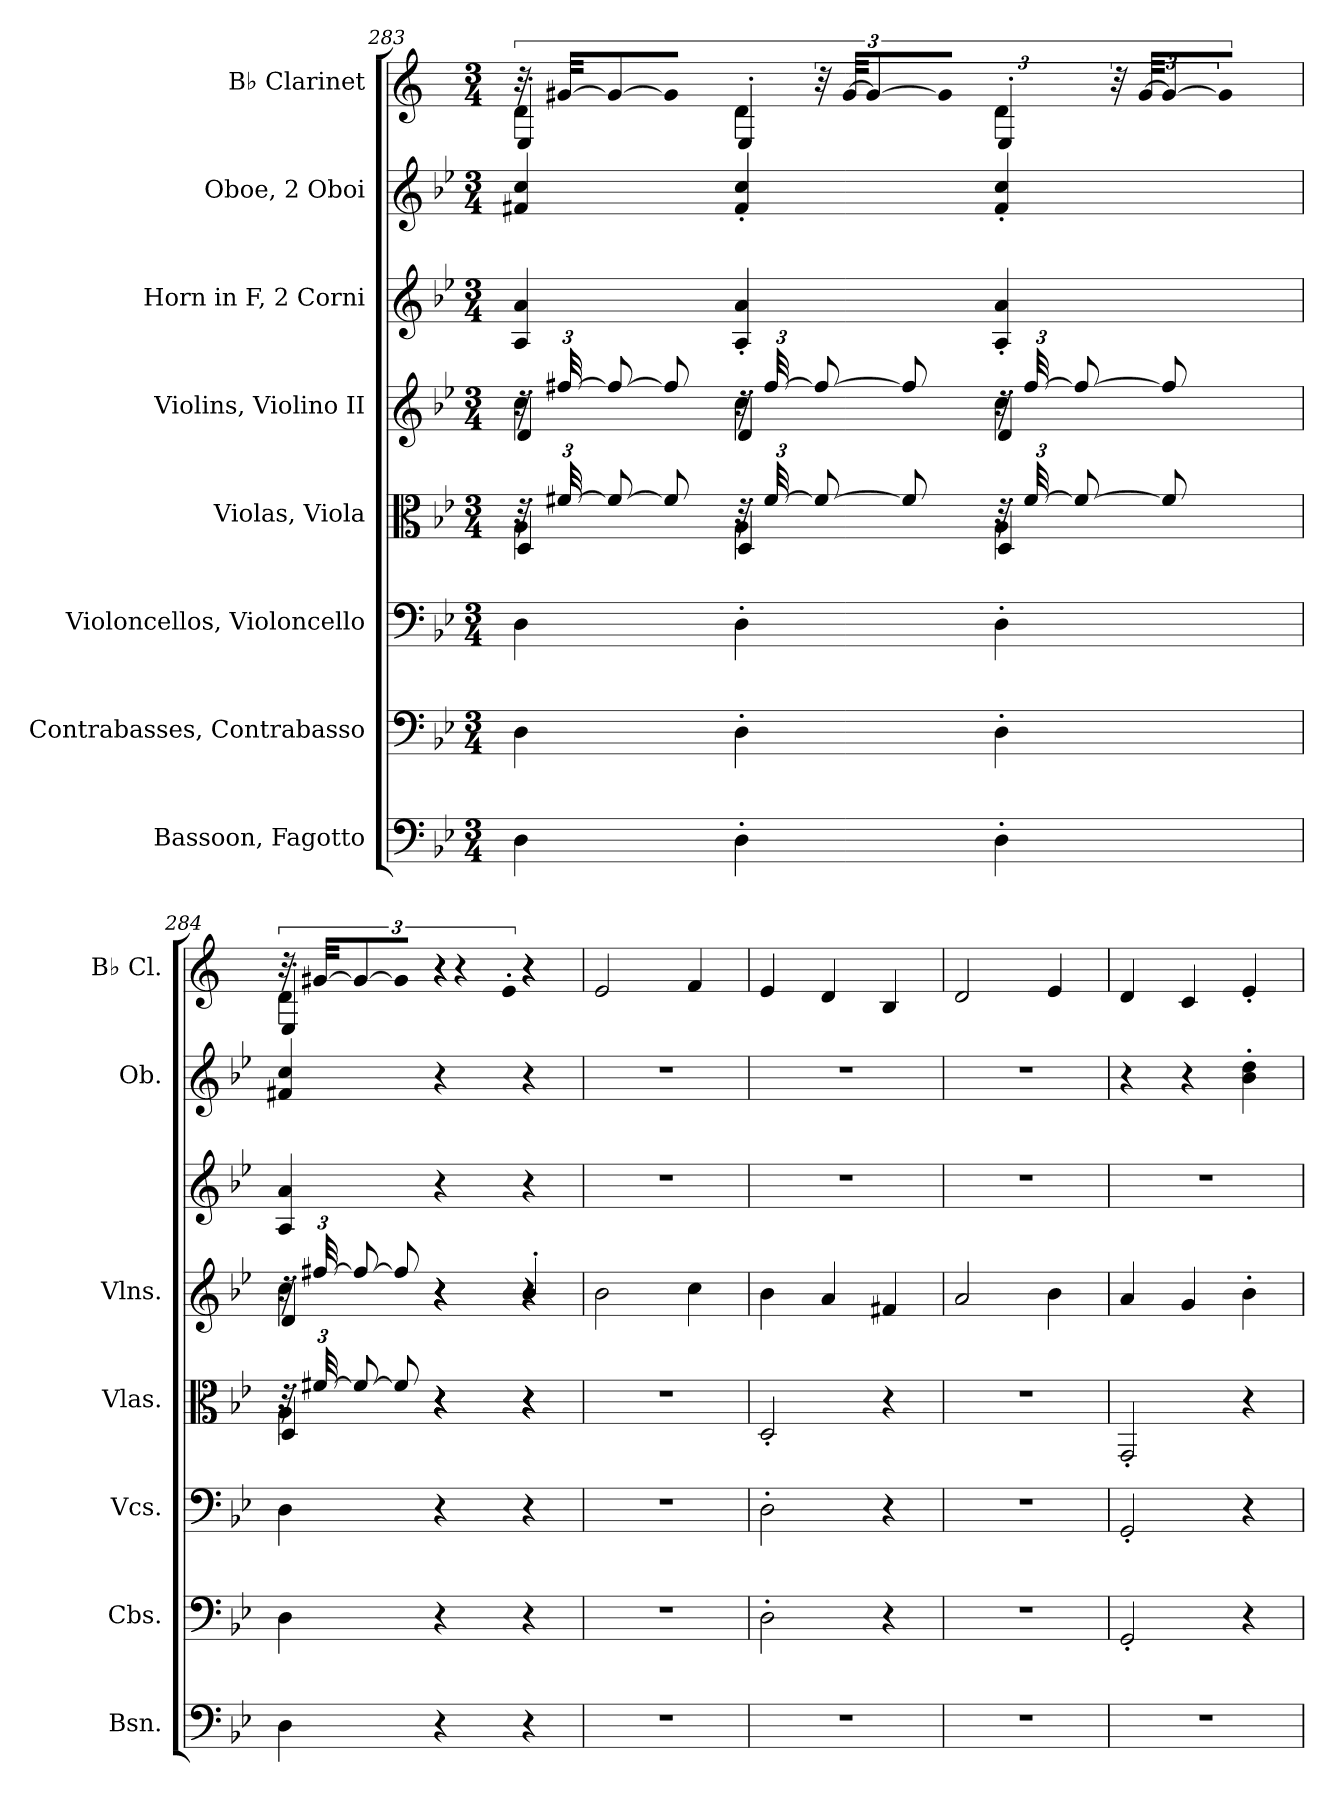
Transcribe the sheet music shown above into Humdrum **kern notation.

**kern	**kern	**kern	**kern	**kern	**kern	**kern	**kern
*part8	*part7	*part6	*part5	*part4	*part3	*part2	*part1
*staff8	*staff7	*staff6	*staff5	*staff4	*staff3	*staff2	*staff1
*I"Bassoon, Fagotto	*I"Contrabasses, Contrabasso	*I"Violoncellos, Violoncello	*I"Violas, Viola	*I"Violins, Violino II	*I"Horn in F, 2 Corni	*I"Oboe, 2 Oboi	*I"B♭ Clarinet
*I'Bsn.	*I'Cbs.	*I'Vcs.	*I'Vlas.	*I'Vlns.	*	*I'Ob.	*I'B♭ Cl.
!!LO:LB:g=z
*clefF4	*clefF4	*clefF4	*clefC3	*clefG2	*clefG2	*clefG2	*clefG2
*	*ITrd7c12	*	*	*	*ITrd4c7	*	*ITrd1c2
*k[b-e-]	*k[b-e-]	*k[b-e-]	*k[b-e-]	*k[b-e-]	*k[b-e-a-]	*k[b-e-]	*k[b-e-]
*M3/4	*M3/4	*M3/4	*M3/4	*M3/4	*M3/4	*M3/4	*M3/4
*	*	*	*Xbrackettup	*Xbrackettup	*	*	*
=283	=283	=283	=283	=283	=283	=283	=283
*	*	*	*^	*^	*	*	*^
*	*	*	*	*^	*	*^	*	*	*	*^
4D\	4DD\	4D\	48r	4A\	4D'/	48r	4cc\	4d'/	4D/ 4d/	4f#X/ 4cc/	48r	4c\	4D'/
.	.	.	[48f#X/	.	.	[48ff#X/	.	.	.	.	[48f#X/KKL	.	.
.	.	.	12f#/_	.	.	12ff#/_	.	.	.	.	12f#/_	.	.
.	.	.	8f#/]	.	.	8ff#/]	.	.	.	.	8f#/J]	.	.
4D'\	4DD'\	4D'\	48r	4A\	4D'/	48r	4cc\	4d'/	4D/' 4d/'	4f#/' 4cc/'	48r	4c\	4D'/
.	.	.	[48f#/	.	.	[48ff#/	.	.	.	.	[48f#/KKL	.	.
.	.	.	12f#/_	.	.	12ff#/_	.	.	.	.	12f#/_	.	.
.	.	.	8f#/]	.	.	8ff#/]	.	.	.	.	8f#/J]	.	.
4D'\	4DD'\	4D'\	48r	4A\	4D'/	48r	4cc\	4d'/	4D/' 4d/'	4f#/' 4cc/'	48r	4c\	4D'/
.	.	.	[48f#/	.	.	[48ff#/	.	.	.	.	[48f#/KKL	.	.
.	.	.	12f#/_	.	.	12ff#/_	.	.	.	.	12f#/_	.	.
.	.	.	8f#/]	.	.	8ff#/]	.	.	.	.	8f#/J]	.	.
=284	=284	=284	=284	=284	=284	=284	=284	=284	=284	=284	=284	=284	=284
4D\	4DD\	4D\	48r	4A\	4D'/	48r	4cc\	4d'/	4D/ 4d/	4f#X/ 4cc/	48r	4c\	4D'/
.	.	.	[48f#X/	.	.	[48ff#X/	.	.	.	.	[48f#X/KKL	.	.
.	.	.	12f#/_	.	.	12ff#/_	.	.	.	.	12f#/_	.	.
.	.	.	8f#/]	.	.	8ff#/]	.	.	.	.	8f#/J]	.	.
4r	4r	4r	4r	4r	4r	4r	4r	4r	4r	4r	4r	4r	4r
4r	4r	4r	4r	4r	4r	4b-'/	4r	4r	4r	4r	4d'/	4r	4r
*	*	*	*v	*v	*v	*	*	*	*	*	*v	*v	*v
*	*	*	*	*v	*v	*v	*	*	*
=285	=285	=285	=285	=285	=285	=285	=285
2.r	2.r	2.r	2.r	2b-\	2.r	2.r	2d/
.	.	.	.	4cc\	.	.	4e-/
=286	=286	=286	=286	=286	=286	=286	=286
2.r	2DD'\	2D'\	2D'/	4b-\	2.r	2.r	4d/
.	.	.	.	4a/	.	.	4c/
.	4r	4r	4r	4f#X/	.	.	4A/
=287	=287	=287	=287	=287	=287	=287	=287
2.r	2.r	2.r	2.r	2a/	2.r	2.r	2c/
.	.	.	.	4b-\	.	.	4d/
=288	=288	=288	=288	=288	=288	=288	=288
2.r	2GGG'/	2GG'/	2GG'/	4a/	2.r	4r	4c/
.	.	.	.	4g/	.	4r	4B-/
.	4r	4r	4r	4b-'\	.	4b-\' 4dd\'	4d'/
=	=	=	=	=	=	=	=
*-	*-	*-	*-	*-	*-	*-	*-
